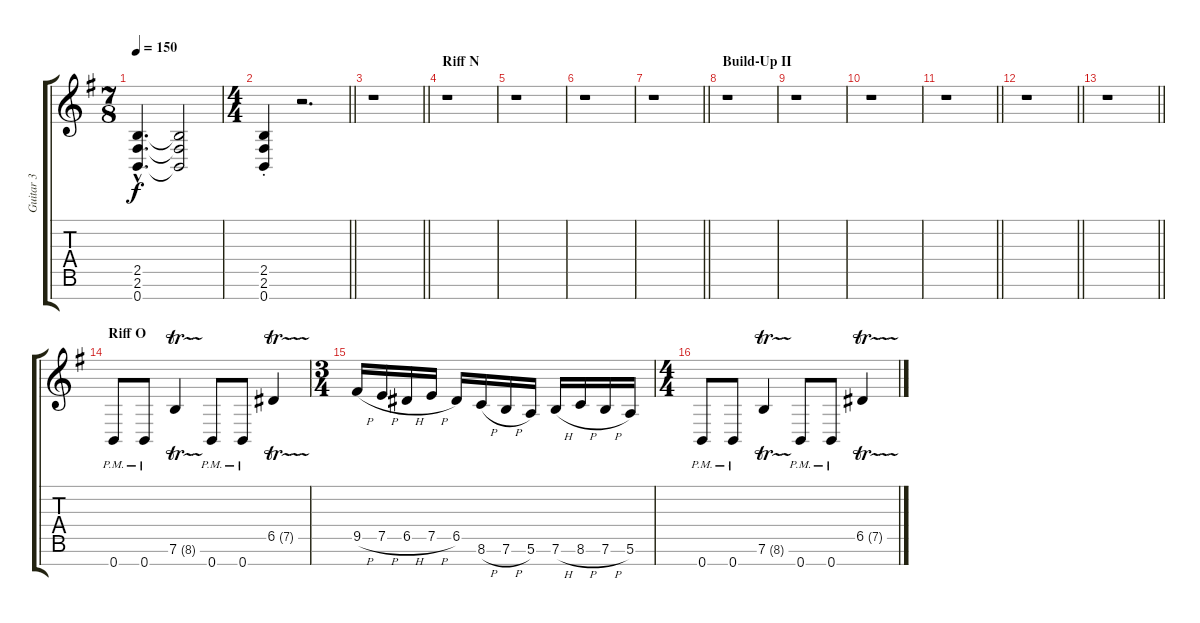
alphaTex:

\track ("Guitar 3" "Guitar 3") {instrument electricguitarjazz}
\staff {score tabs}
\tuning (E4 B3 G3 D3 A2 E2 B1) {hide}
\ts (7 8)
\tempo 150
\clef g2
\ks eminor
(2.5{hac t} 2.6{hac t} 0.7{hac t}).4{d dy f} (2.5{t} 2.6{t} 0.7{t}).2 |
\ts (4 4)
\barLineRight lightlight
(2.5{st} 2.6{st} 0.7{st}).4 r.2{d} |
\barLineRight lightlight
r.1 |
\section ("" "Riff N")
r.1 |
r.1 |
r.1 |
\barLineRight lightlight
r.1 |
\section ("" "Build-Up II")
r.1 |
r.1 |
r.1 |
\barLineRight lightlight
r.1 |
\barLineRight lightlight
r.1 |
\barLineRight lightlight
r.1 |
\section ("" "Riff O")
0.7{pm}.8 0.7{pm}.8 7.6{tr (8 32)}.4 0.7{pm}.8 0.7{pm}.8 6.5{tr (7 32)}.4 |
\ts (3 4)
9.5{h}.16 7.5{h}.16 6.5{h}.16 7.5{h}.16 6.5.16 8.6{h}.16 7.6{h}.16 5.6.16 7.6{h}.16 8.6{h}.16 7.6{h}.16 5.6.16 |
\ts (4 4)
0.7{pm}.8 0.7{pm}.8 7.6{tr (8 32)}.4 0.7{pm}.8 0.7{pm}.8 6.5{tr (7 32)}.4
